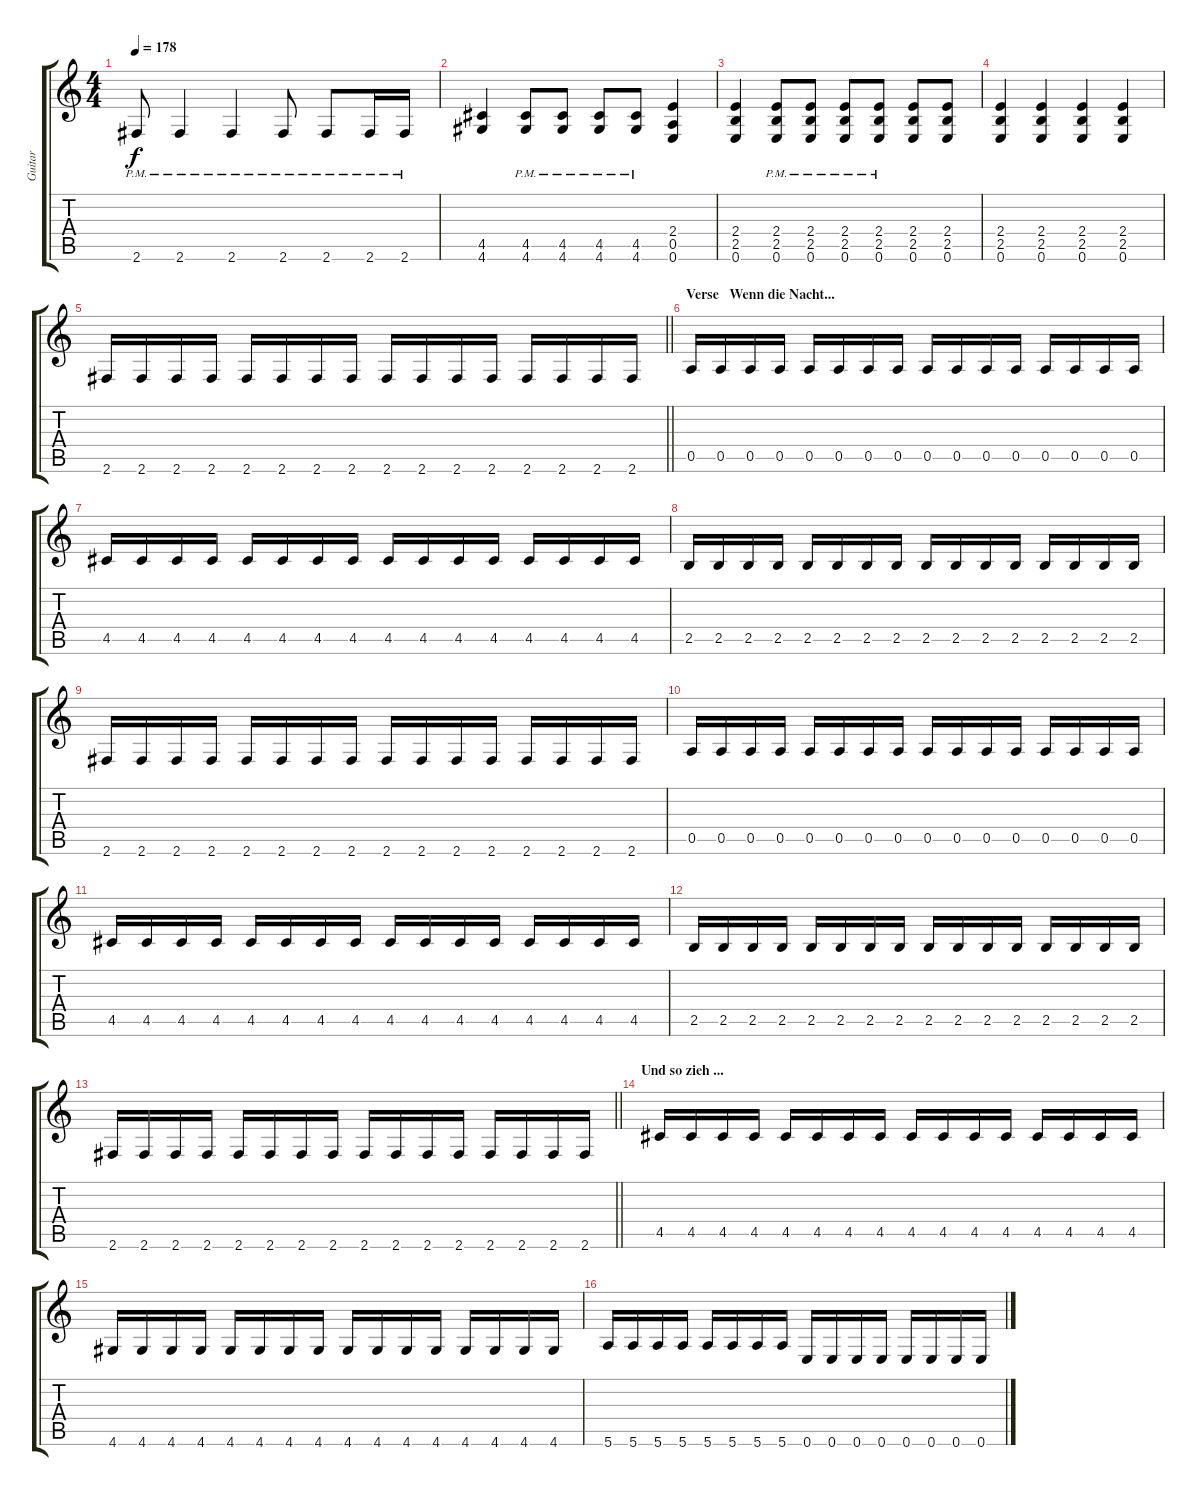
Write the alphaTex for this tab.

\track ("Guitar" "Guitar") {instrument distortionguitar}
\staff {score tabs}
\tuning (E4 B3 G3 D3 A2 E2) {hide}
\ts (4 4)
\tempo 178
\clef g2
\ks c
2.6{pm}.8{dy f} 2.6{pm}.4 2.6{pm}.4 2.6{pm}.8 2.6{pm}.8 2.6{pm}.16 2.6{pm}.16 |
(4.5 4.6).4 (4.5{pm} 4.6{pm}).8 (4.5{pm} 4.6{pm}).8 (4.5{pm} 4.6{pm}).8 (4.5{pm} 4.6{pm}).8 (2.4 0.5 0.6).4 |
(2.4 2.5 0.6).4 (2.4{pm} 2.5{pm} 0.6{pm}).8 (2.4{pm} 2.5{pm} 0.6{pm}).8 (2.4{pm} 2.5{pm} 0.6{pm}).8 (2.4{pm} 2.5{pm} 0.6{pm}).8 (2.4 2.5 0.6).8 (2.4 2.5 0.6).8 |
(2.4 2.5 0.6).4 (2.4 2.5 0.6).4 (2.4 2.5 0.6).4 (2.4 2.5 0.6).4 |
\barLineRight lightlight
2.6.16 2.6.16 2.6.16 2.6.16 2.6.16 2.6.16 2.6.16 2.6.16 2.6.16 2.6.16 2.6.16 2.6.16 2.6.16 2.6.16 2.6.16 2.6.16 |
\section ("" "Verse   Wenn die Nacht...")
0.5.16 0.5.16 0.5.16 0.5.16 0.5.16 0.5.16 0.5.16 0.5.16 0.5.16 0.5.16 0.5.16 0.5.16 0.5.16 0.5.16 0.5.16 0.5.16 |
4.5.16 4.5.16 4.5.16 4.5.16 4.5.16 4.5.16 4.5.16 4.5.16 4.5.16 4.5.16 4.5.16 4.5.16 4.5.16 4.5.16 4.5.16 4.5.16 |
2.5.16 2.5.16 2.5.16 2.5.16 2.5.16 2.5.16 2.5.16 2.5.16 2.5.16 2.5.16 2.5.16 2.5.16 2.5.16 2.5.16 2.5.16 2.5.16 |
2.6.16 2.6.16 2.6.16 2.6.16 2.6.16 2.6.16 2.6.16 2.6.16 2.6.16 2.6.16 2.6.16 2.6.16 2.6.16 2.6.16 2.6.16 2.6.16 |
0.5.16 0.5.16 0.5.16 0.5.16 0.5.16 0.5.16 0.5.16 0.5.16 0.5.16 0.5.16 0.5.16 0.5.16 0.5.16 0.5.16 0.5.16 0.5.16 |
4.5.16 4.5.16 4.5.16 4.5.16 4.5.16 4.5.16 4.5.16 4.5.16 4.5.16 4.5.16 4.5.16 4.5.16 4.5.16 4.5.16 4.5.16 4.5.16 |
2.5.16 2.5.16 2.5.16 2.5.16 2.5.16 2.5.16 2.5.16 2.5.16 2.5.16 2.5.16 2.5.16 2.5.16 2.5.16 2.5.16 2.5.16 2.5.16 |
\barLineRight lightlight
2.6.16 2.6.16 2.6.16 2.6.16 2.6.16 2.6.16 2.6.16 2.6.16 2.6.16 2.6.16 2.6.16 2.6.16 2.6.16 2.6.16 2.6.16 2.6.16 |
\section ("" "Und so zieh ...")
4.5.16 4.5.16 4.5.16 4.5.16 4.5.16 4.5.16 4.5.16 4.5.16 4.5.16 4.5.16 4.5.16 4.5.16 4.5.16 4.5.16 4.5.16 4.5.16 |
4.6.16 4.6.16 4.6.16 4.6.16 4.6.16 4.6.16 4.6.16 4.6.16 4.6.16 4.6.16 4.6.16 4.6.16 4.6.16 4.6.16 4.6.16 4.6.16 |
5.6.16 5.6.16 5.6.16 5.6.16 5.6.16 5.6.16 5.6.16 5.6.16 0.6.16 0.6.16 0.6.16 0.6.16 0.6.16 0.6.16 0.6.16 0.6.16
